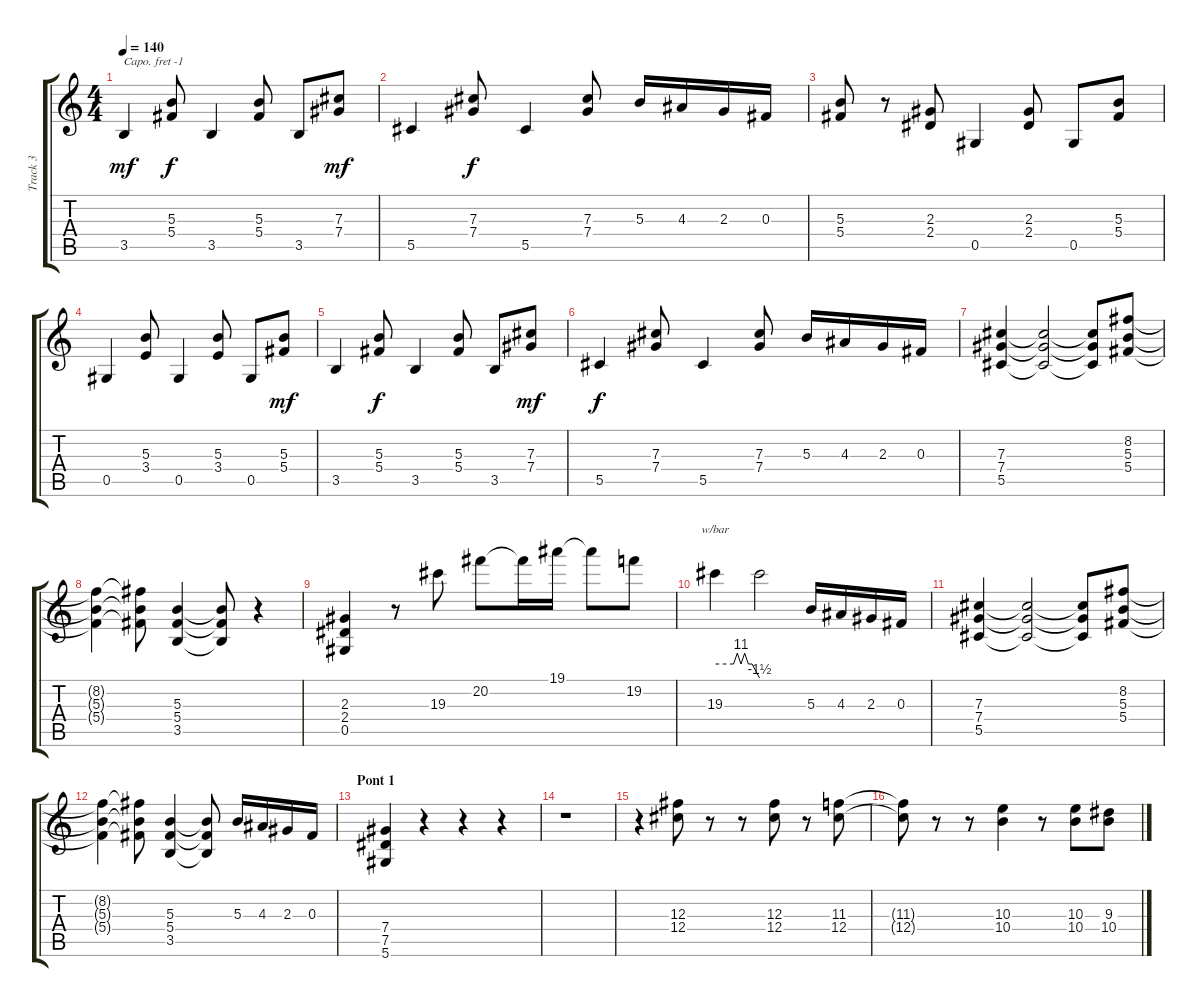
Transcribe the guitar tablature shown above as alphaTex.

\track ("Track 3" "Track 3") {instrument overdrivenguitar}
\staff {score tabs}
\capo -1
\tuning (E4 B3 G3 D3 A2 E2) {hide}
\ts (4 4)
\tempo 140
\clef g2
\ks c
3.5.4{dy mf} (5.3 5.4).8{dy f} 3.5.4 (5.3 5.4).8 3.5.8 (7.3 7.4).8{dy mf} |
5.5.4 (7.3 7.4).8{dy f} 5.5.4 (7.3 7.4).8 5.3.16 4.3.16 2.3.16 0.3.16 |
(5.3 5.4).8 r.8 (2.3 2.4).8 0.5.4 (2.3 2.4).8 0.5.8 (5.3 5.4).8 |
0.5.4 (5.3 3.4).8 0.5.4 (5.3 3.4).8 0.5.8 (5.3 5.4).8{dy mf} |
3.5.4 (5.3 5.4).8{dy f} 3.5.4 (5.3 5.4).8 3.5.8 (7.3 7.4).8{dy mf} |
5.5.4{dy f} (7.3 7.4).8 5.5.4 (7.3 7.4).8 5.3.16 4.3.16 2.3.16 0.3.16 |
(7.3 7.4 5.5).4 (7.3{t} 7.4{t} 5.5{t}).2 (7.3{t} 7.4{t} 5.5{t}).8 (8.2 5.3 5.4).8 |
(8.2{t} 5.3{t} 5.4{t}).4 (8.2{t} 5.3{t} 5.4{t}).8 (5.3 5.4 3.5).4 (5.3{t} 5.4{t} 3.5{t}).8 r.4 |
(2.3 2.4 0.5).4 r.8 19.3.8 20.2.8 20.2{t}.16 19.1.16 19.1{t}.8 19.2.8 |
19.3.4{tbe (custom default 0 0 25 0 30 4 35 0 40 4 45 0 50 0 60 -6)} 19.3{t}.2 5.3.16 4.3.16 2.3.16 0.3.16 |
(7.3 7.4 5.5).4 (7.3{t} 7.4{t} 5.5{t}).2 (7.3{t} 7.4{t} 5.5{t}).8 (8.2 5.3 5.4).8 |
(8.2{t} 5.3{t} 5.4{t}).4 (8.2{t} 5.3{t} 5.4{t}).8 (5.3 5.4 3.5).4 (5.3{t} 5.4{t} 3.5{t}).8 5.3.16 4.3.16 2.3.16 0.3.16 |
\section ("" "Pont 1")
(7.4 7.5 5.6).4 r.4 r.4 r.4 |
r.1 |
r.4 (12.3 12.4).8 r.8 r.8 (12.3 12.4).8 r.8 (11.3 12.4).8 |
(11.3{t} 12.4{t}).8 r.8 r.8 (10.3 10.4).4 r.8 (10.3 10.4).8 (9.3 10.4).8
